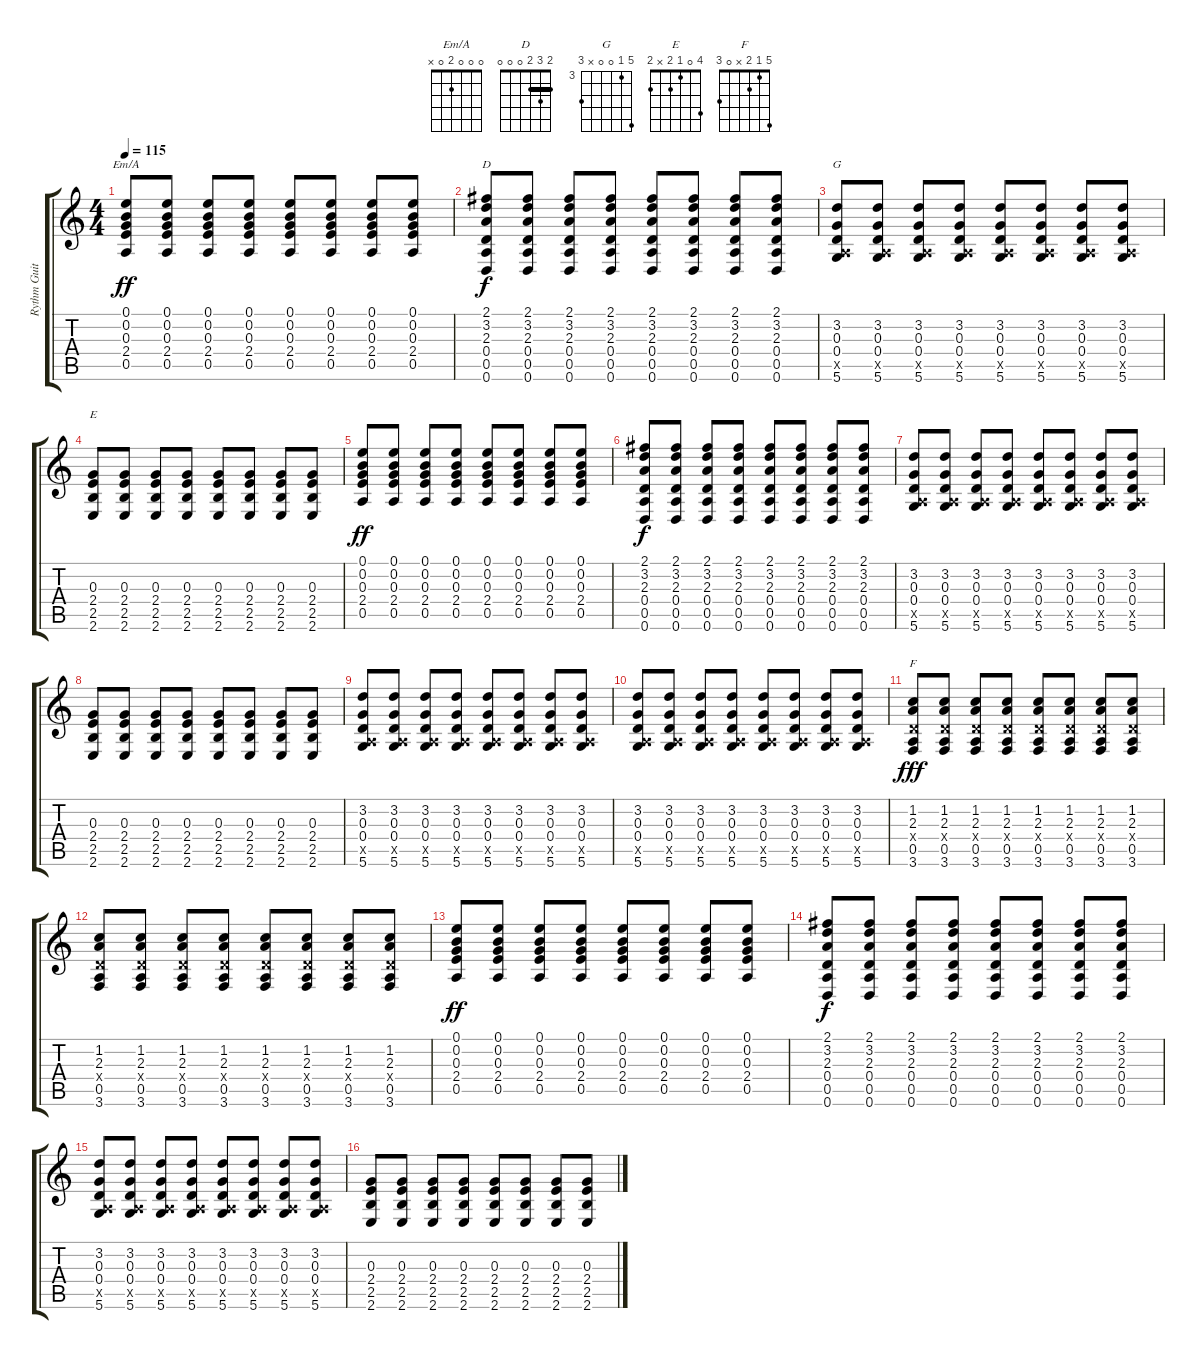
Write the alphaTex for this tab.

\track ("Rythm Guitar" "Rythm Guit") {instrument electricguitarclean}
\staff {score tabs}
\tuning (E4 B3 G3 D3 A2 D2) {hide}
\chord ("Em/A" 0 0 0 2 0 x)
\chord ("D" 2 3 2 0 0 0) {barre 2}
\chord ("G" 7 3 0 0 x 5) {firstfret 3}
\chord ("E" 4 0 1 2 x 2)
\chord ("F" 5 1 2 x 0 3)
\ts (4 4)
\tempo 115
\clef g2
\ks c
(0.1 0.2 0.3 2.4 0.5).8{ch "Em/A" dy ff} (0.1 0.2 0.3 2.4 0.5).8 (0.1 0.2 0.3 2.4 0.5).8 (0.1 0.2 0.3 2.4 0.5).8 (0.1 0.2 0.3 2.4 0.5).8 (0.1 0.2 0.3 2.4 0.5).8 (0.1 0.2 0.3 2.4 0.5).8 (0.1 0.2 0.3 2.4 0.5).8 |
(2.1 3.2 2.3 0.4 0.5 0.6).8{ch "D" dy f} (2.1 3.2 2.3 0.4 0.5 0.6).8 (2.1 3.2 2.3 0.4 0.5 0.6).8 (2.1 3.2 2.3 0.4 0.5 0.6).8 (2.1 3.2 2.3 0.4 0.5 0.6).8 (2.1 3.2 2.3 0.4 0.5 0.6).8 (2.1 3.2 2.3 0.4 0.5 0.6).8 (2.1 3.2 2.3 0.4 0.5 0.6).8 |
(3.2 0.3 0.4 0.5{x} 5.6).8{ch "G"} (3.2 0.3 0.4 0.5{x} 5.6).8 (3.2 0.3 0.4 0.5{x} 5.6).8 (3.2 0.3 0.4 0.5{x} 5.6).8 (3.2 0.3 0.4 0.5{x} 5.6).8 (3.2 0.3 0.4 0.5{x} 5.6).8 (3.2 0.3 0.4 0.5{x} 5.6).8 (3.2 0.3 0.4 0.5{x} 5.6).8 |
(0.3 2.4 2.5 2.6).8{ch "E"} (0.3 2.4 2.5 2.6).8 (0.3 2.4 2.5 2.6).8 (0.3 2.4 2.5 2.6).8 (0.3 2.4 2.5 2.6).8 (0.3 2.4 2.5 2.6).8 (0.3 2.4 2.5 2.6).8 (0.3 2.4 2.5 2.6).8 |
(0.1 0.2 0.3 2.4 0.5).8{dy ff} (0.1 0.2 0.3 2.4 0.5).8 (0.1 0.2 0.3 2.4 0.5).8 (0.1 0.2 0.3 2.4 0.5).8 (0.1 0.2 0.3 2.4 0.5).8 (0.1 0.2 0.3 2.4 0.5).8 (0.1 0.2 0.3 2.4 0.5).8 (0.1 0.2 0.3 2.4 0.5).8 |
(2.1 3.2 2.3 0.4 0.5 0.6).8{dy f} (2.1 3.2 2.3 0.4 0.5 0.6).8 (2.1 3.2 2.3 0.4 0.5 0.6).8 (2.1 3.2 2.3 0.4 0.5 0.6).8 (2.1 3.2 2.3 0.4 0.5 0.6).8 (2.1 3.2 2.3 0.4 0.5 0.6).8 (2.1 3.2 2.3 0.4 0.5 0.6).8 (2.1 3.2 2.3 0.4 0.5 0.6).8 |
(3.2 0.3 0.4 0.5{x} 5.6).8 (3.2 0.3 0.4 0.5{x} 5.6).8 (3.2 0.3 0.4 0.5{x} 5.6).8 (3.2 0.3 0.4 0.5{x} 5.6).8 (3.2 0.3 0.4 0.5{x} 5.6).8 (3.2 0.3 0.4 0.5{x} 5.6).8 (3.2 0.3 0.4 0.5{x} 5.6).8 (3.2 0.3 0.4 0.5{x} 5.6).8 |
(0.3 2.4 2.5 2.6).8 (0.3 2.4 2.5 2.6).8 (0.3 2.4 2.5 2.6).8 (0.3 2.4 2.5 2.6).8 (0.3 2.4 2.5 2.6).8 (0.3 2.4 2.5 2.6).8 (0.3 2.4 2.5 2.6).8 (0.3 2.4 2.5 2.6).8 |
(3.2 0.3 0.4 0.5{x} 5.6).8{volume 11 instrument electricguitarclean} (3.2 0.3 0.4 0.5{x} 5.6).8 (3.2 0.3 0.4 0.5{x} 5.6).8 (3.2 0.3 0.4 0.5{x} 5.6).8 (3.2 0.3 0.4 0.5{x} 5.6).8 (3.2 0.3 0.4 0.5{x} 5.6).8 (3.2 0.3 0.4 0.5{x} 5.6).8 (3.2 0.3 0.4 0.5{x} 5.6).8 |
(3.2 0.3 0.4 0.5{x} 5.6).8 (3.2 0.3 0.4 0.5{x} 5.6).8 (3.2 0.3 0.4 0.5{x} 5.6).8 (3.2 0.3 0.4 0.5{x} 5.6).8 (3.2 0.3 0.4 0.5{x} 5.6).8 (3.2 0.3 0.4 0.5{x} 5.6).8 (3.2 0.3 0.4 0.5{x} 5.6).8 (3.2 0.3 0.4 0.5{x} 5.6).8 |
(1.2 2.3 0.4{x} 0.5 3.6).8{ch "F" dy fff} (1.2 2.3 0.4{x} 0.5 3.6).8 (1.2 2.3 0.4{x} 0.5 3.6).8 (1.2 2.3 0.4{x} 0.5 3.6).8 (1.2 2.3 0.4{x} 0.5 3.6).8 (1.2 2.3 0.4{x} 0.5 3.6).8 (1.2 2.3 0.4{x} 0.5 3.6).8 (1.2 2.3 0.4{x} 0.5 3.6).8 |
(1.2 2.3 0.4{x} 0.5 3.6).8 (1.2 2.3 0.4{x} 0.5 3.6).8 (1.2 2.3 0.4{x} 0.5 3.6).8 (1.2 2.3 0.4{x} 0.5 3.6).8 (1.2 2.3 0.4{x} 0.5 3.6).8 (1.2 2.3 0.4{x} 0.5 3.6).8 (1.2 2.3 0.4{x} 0.5 3.6).8 (1.2 2.3 0.4{x} 0.5 3.6).8 |
(0.1 0.2 0.3 2.4 0.5).8{dy ff instrument electricguitarclean} (0.1 0.2 0.3 2.4 0.5).8 (0.1 0.2 0.3 2.4 0.5).8 (0.1 0.2 0.3 2.4 0.5).8 (0.1 0.2 0.3 2.4 0.5).8 (0.1 0.2 0.3 2.4 0.5).8 (0.1 0.2 0.3 2.4 0.5).8 (0.1 0.2 0.3 2.4 0.5).8 |
(2.1 3.2 2.3 0.4 0.5 0.6).8{dy f} (2.1 3.2 2.3 0.4 0.5 0.6).8 (2.1 3.2 2.3 0.4 0.5 0.6).8 (2.1 3.2 2.3 0.4 0.5 0.6).8 (2.1 3.2 2.3 0.4 0.5 0.6).8 (2.1 3.2 2.3 0.4 0.5 0.6).8 (2.1 3.2 2.3 0.4 0.5 0.6).8 (2.1 3.2 2.3 0.4 0.5 0.6).8 |
(3.2 0.3 0.4 0.5{x} 5.6).8 (3.2 0.3 0.4 0.5{x} 5.6).8 (3.2 0.3 0.4 0.5{x} 5.6).8 (3.2 0.3 0.4 0.5{x} 5.6).8 (3.2 0.3 0.4 0.5{x} 5.6).8 (3.2 0.3 0.4 0.5{x} 5.6).8 (3.2 0.3 0.4 0.5{x} 5.6).8 (3.2 0.3 0.4 0.5{x} 5.6).8 |
(0.3 2.4 2.5 2.6).8 (0.3 2.4 2.5 2.6).8 (0.3 2.4 2.5 2.6).8 (0.3 2.4 2.5 2.6).8 (0.3 2.4 2.5 2.6).8 (0.3 2.4 2.5 2.6).8 (0.3 2.4 2.5 2.6).8 (0.3 2.4 2.5 2.6).8
